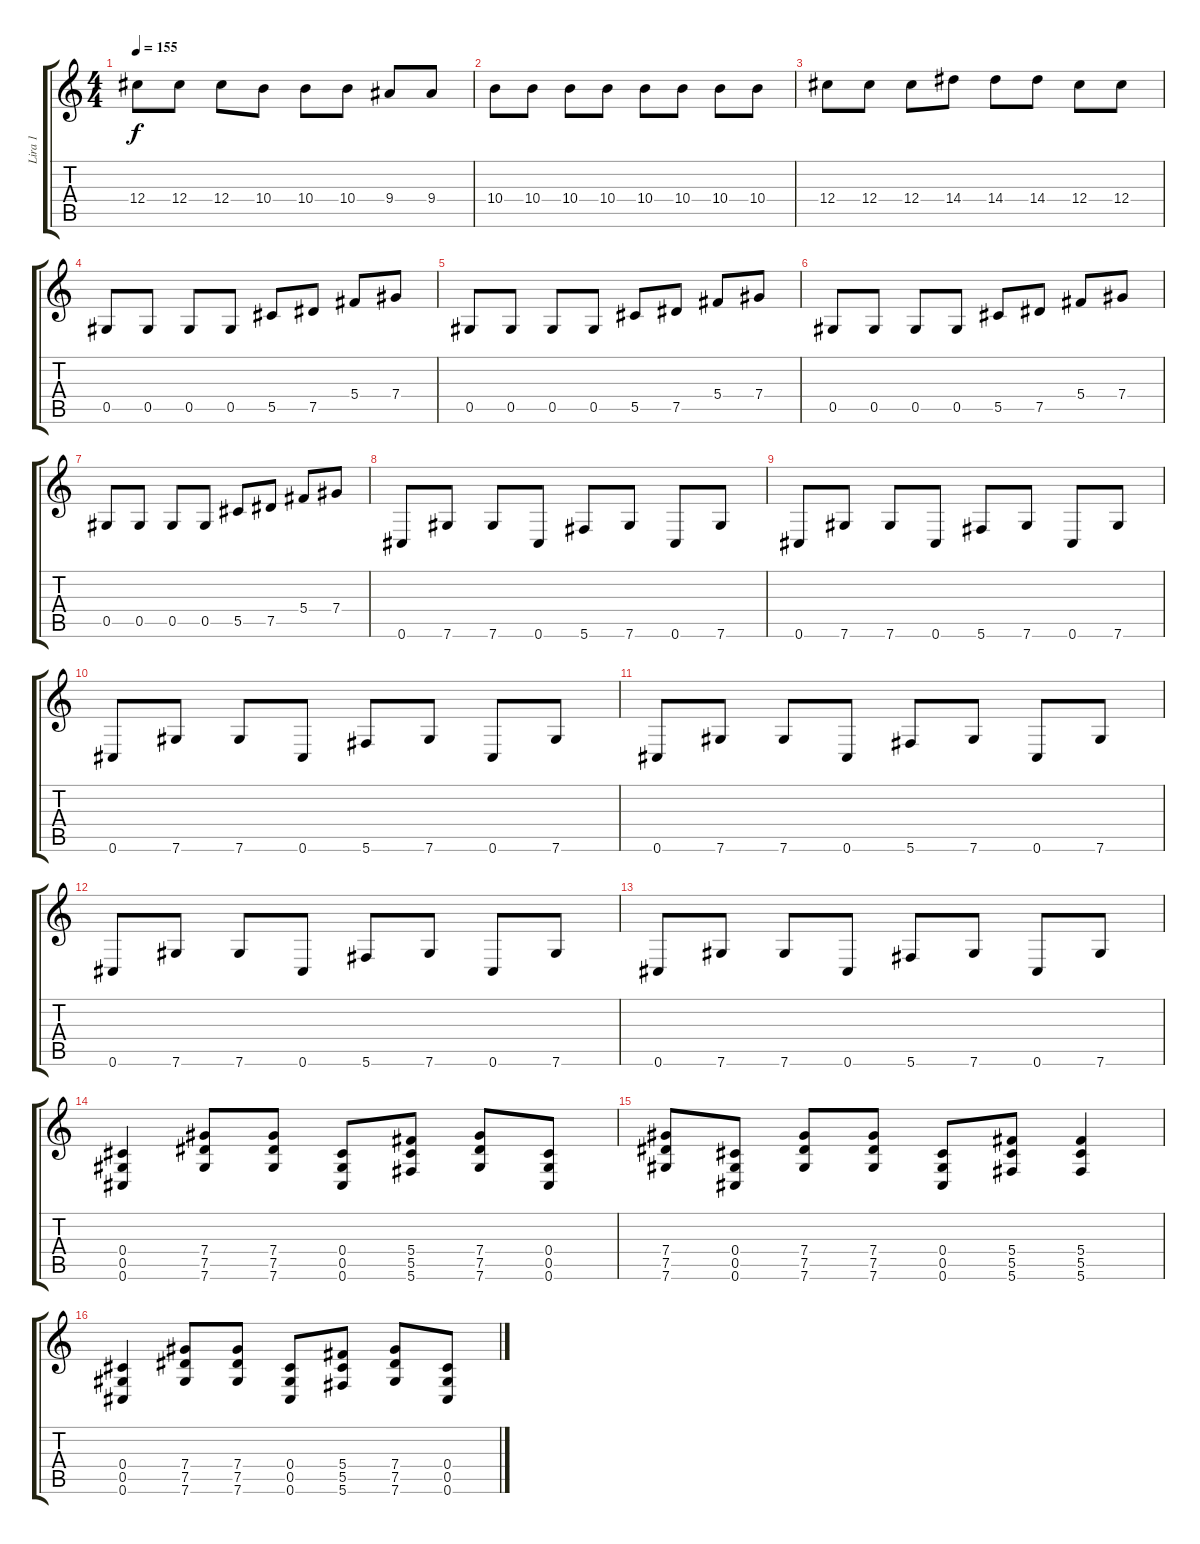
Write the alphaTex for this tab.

\track ("Lira 1" "Lira 1") {instrument distortionguitar}
\staff {score tabs}
\tuning (Eb4 Bb3 Gb3 Db3 Ab2 Db2) {hide}
\ts (4 4)
\tempo 155
\clef g2
\ks c
12.4.8{dy f} 12.4.8 12.4.8 10.4.8 10.4.8 10.4.8 9.4.8 9.4.8 |
10.4.8 10.4.8 10.4.8 10.4.8 10.4.8 10.4.8 10.4.8 10.4.8 |
12.4.8 12.4.8 12.4.8 14.4.8 14.4.8 14.4.8 12.4.8 12.4.8 |
0.5.8 0.5.8 0.5.8 0.5.8 5.5.8 7.5.8 5.4.8 7.4.8 |
0.5.8 0.5.8 0.5.8 0.5.8 5.5.8 7.5.8 5.4.8 7.4.8 |
0.5.8 0.5.8 0.5.8 0.5.8 5.5.8 7.5.8 5.4.8 7.4.8 |
0.5.8 0.5.8 0.5.8 0.5.8 5.5.8 7.5.8 5.4.8 7.4.8 |
0.6.8 7.6.8 7.6.8 0.6.8 5.6.8 7.6.8 0.6.8 7.6.8 |
0.6.8 7.6.8 7.6.8 0.6.8 5.6.8 7.6.8 0.6.8 7.6.8 |
0.6.8 7.6.8 7.6.8 0.6.8 5.6.8 7.6.8 0.6.8 7.6.8 |
0.6.8 7.6.8 7.6.8 0.6.8 5.6.8 7.6.8 0.6.8 7.6.8 |
0.6.8 7.6.8 7.6.8 0.6.8 5.6.8 7.6.8 0.6.8 7.6.8 |
0.6.8 7.6.8 7.6.8 0.6.8 5.6.8 7.6.8 0.6.8 7.6.8 |
(0.4 0.5 0.6).4 (7.4 7.5 7.6).8 (7.4 7.5 7.6).8 (0.4 0.5 0.6).8 (5.4 5.5 5.6).8 (7.4 7.5 7.6).8 (0.4 0.5 0.6).8 |
(7.4 7.5 7.6).8 (0.4 0.5 0.6).8 (7.4 7.5 7.6).8 (7.4 7.5 7.6).8 (0.4 0.5 0.6).8 (5.4 5.5 5.6).8 (5.4 5.5 5.6).4 |
(0.4 0.5 0.6).4 (7.4 7.5 7.6).8 (7.4 7.5 7.6).8 (0.4 0.5 0.6).8 (5.4 5.5 5.6).8 (7.4 7.5 7.6).8 (0.4 0.5 0.6).8
